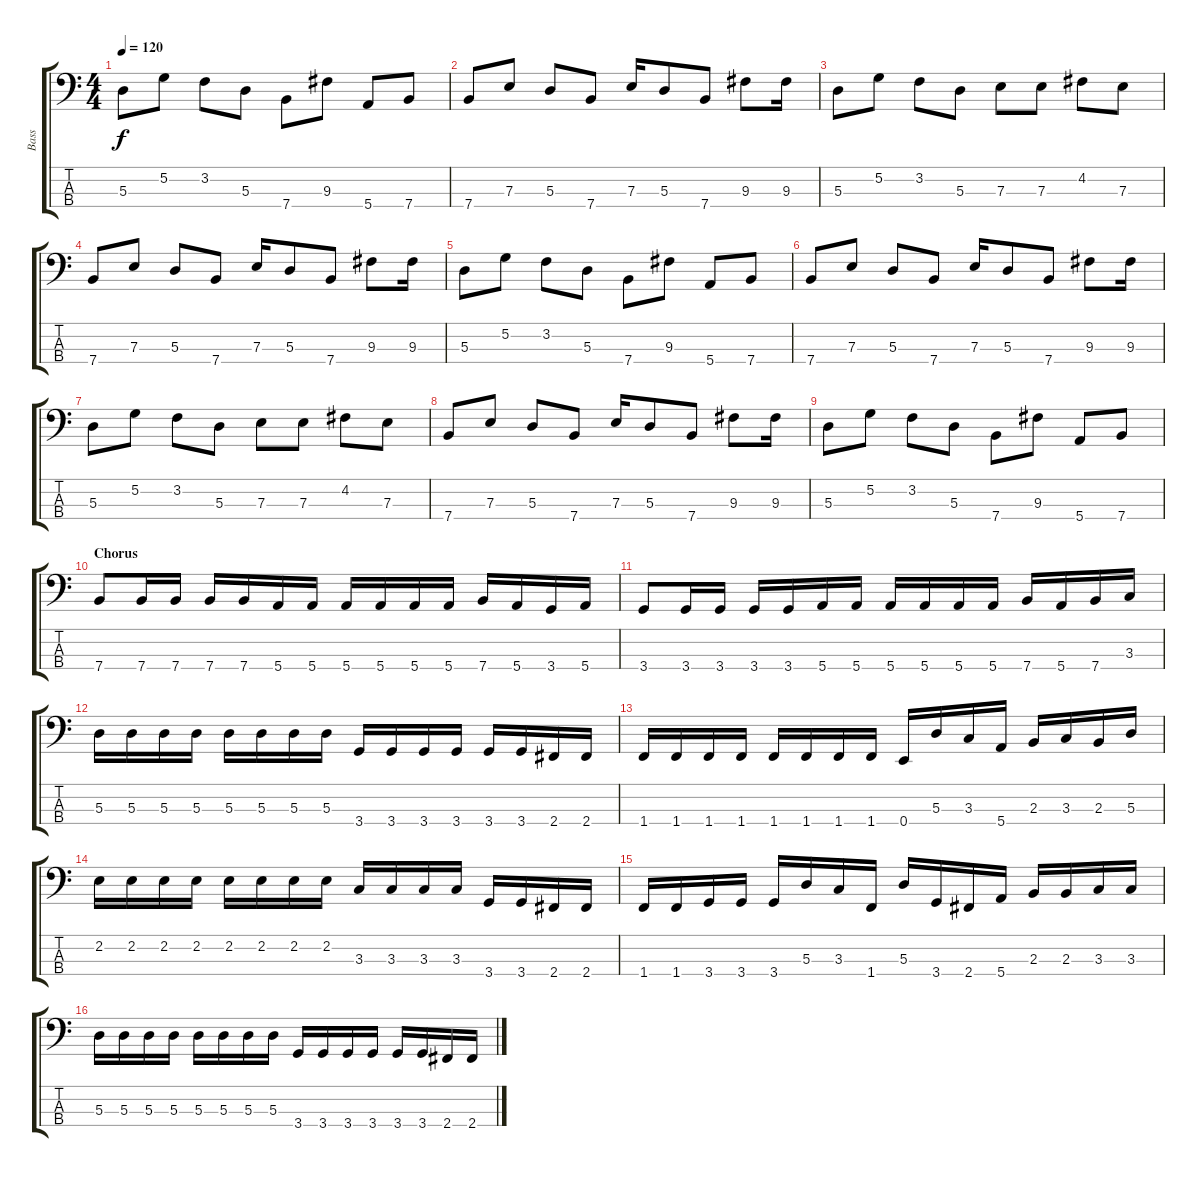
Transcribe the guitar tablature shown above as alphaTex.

\track ("Bass" "Bass") {instrument electricbassfinger}
\staff {score tabs}
\tuning (G2 D2 A1 E1) {hide}
\ts (4 4)
\tempo 120
\clef f4
\ks c
5.3.8{dy f} 5.2.8 3.2.8 5.3.8 7.4.8 9.3.8 5.4.8 7.4.8 |
7.4.8 7.3.8 5.3.8 7.4.8 7.3.16 5.3.8 7.4.8 9.3.8 9.3.16 |
5.3.8 5.2.8 3.2.8 5.3.8 7.3.8 7.3.8 4.2.8 7.3.8 |
7.4.8 7.3.8 5.3.8 7.4.8 7.3.16 5.3.8 7.4.8 9.3.8 9.3.16 |
5.3.8 5.2.8 3.2.8 5.3.8 7.4.8 9.3.8 5.4.8 7.4.8 |
7.4.8 7.3.8 5.3.8 7.4.8 7.3.16 5.3.8 7.4.8 9.3.8 9.3.16 |
5.3.8 5.2.8 3.2.8 5.3.8 7.3.8 7.3.8 4.2.8 7.3.8 |
7.4.8 7.3.8 5.3.8 7.4.8 7.3.16 5.3.8 7.4.8 9.3.8 9.3.16 |
5.3.8 5.2.8 3.2.8 5.3.8 7.4.8 9.3.8 5.4.8 7.4.8 |
\section ("" "Chorus")
7.4.8 7.4.16 7.4.16 7.4.16 7.4.16 5.4.16 5.4.16 5.4.16 5.4.16 5.4.16 5.4.16 7.4.16 5.4.16 3.4.16 5.4.16 |
3.4.8 3.4.16 3.4.16 3.4.16 3.4.16 5.4.16 5.4.16 5.4.16 5.4.16 5.4.16 5.4.16 7.4.16 5.4.16 7.4.16 3.3.16 |
5.3.16 5.3.16 5.3.16 5.3.16 5.3.16 5.3.16 5.3.16 5.3.16 3.4.16 3.4.16 3.4.16 3.4.16 3.4.16 3.4.16 2.4.16 2.4.16 |
1.4.16 1.4.16 1.4.16 1.4.16 1.4.16 1.4.16 1.4.16 1.4.16 0.4.16 5.3.16 3.3.16 5.4.16 2.3.16 3.3.16 2.3.16 5.3.16 |
2.2.16 2.2.16 2.2.16 2.2.16 2.2.16 2.2.16 2.2.16 2.2.16 3.3.16 3.3.16 3.3.16 3.3.16 3.4.16 3.4.16 2.4.16 2.4.16 |
1.4.16 1.4.16 3.4.16 3.4.16 3.4.16 5.3.16 3.3.16 1.4.16 5.3.16 3.4.16 2.4.16 5.4.16 2.3.16 2.3.16 3.3.16 3.3.16 |
5.3.16 5.3.16 5.3.16 5.3.16 5.3.16 5.3.16 5.3.16 5.3.16 3.4.16 3.4.16 3.4.16 3.4.16 3.4.16 3.4.16 2.4.16 2.4.16
